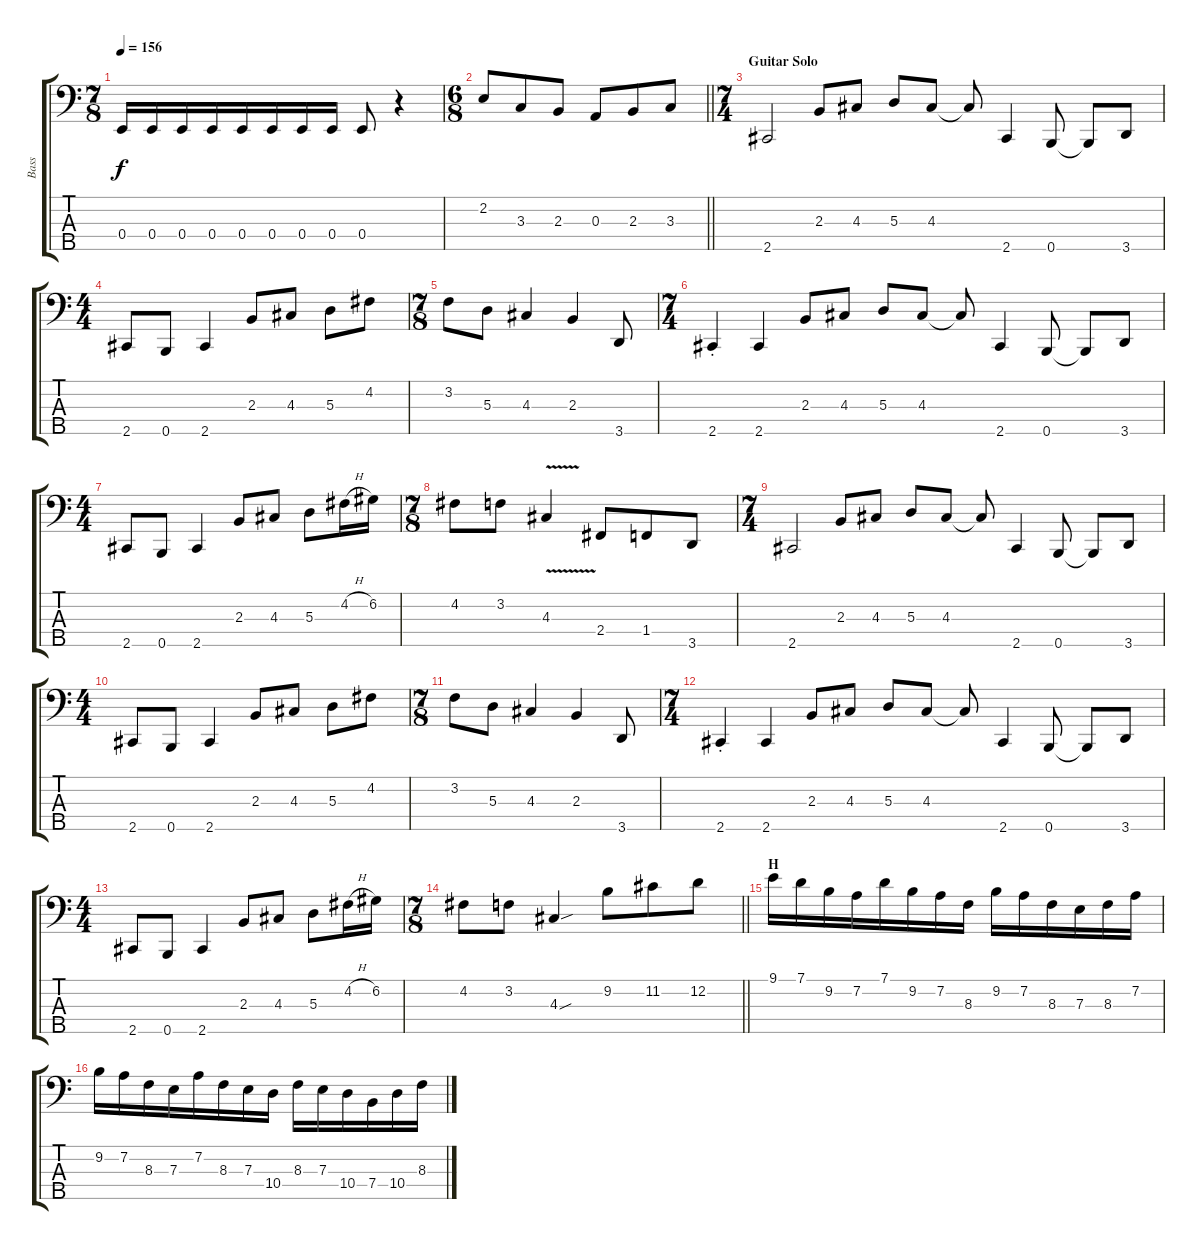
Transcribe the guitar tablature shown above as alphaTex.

\track ("Bass" "Bass") {instrument electricbasspick}
\staff {score tabs}
\tuning (G2 D2 A1 E1 B0) {hide}
\ts (7 8)
\tempo 156
\clef f4
\ks c
0.4.16{dy f} 0.4.16 0.4.16 0.4.16 0.4.16 0.4.16 0.4.16 0.4.16 0.4.8 r.4 |
\ts (6 8)
\barLineRight lightlight
2.2.8 3.3.8 2.3.8 0.3.8 2.3.8 3.3.8 |
\ts (7 4)
\section ("" "Guitar Solo")
2.5.2 2.3.8 4.3.8 5.3.8 4.3.8 4.3{t}.8 2.5.4 0.5.8 0.5{t}.8 3.5.8 |
\ts (4 4)
2.5.8 0.5.8 2.5.4 2.3.8 4.3.8 5.3.8 4.2.8 |
\ts (7 8)
3.2.8 5.3.8 4.3.4 2.3.4 3.5.8 |
\ts (7 4)
2.5{st}.4 2.5.4 2.3.8 4.3.8 5.3.8 4.3.8 4.3{t}.8 2.5.4 0.5.8 0.5{t}.8 3.5.8 |
\ts (4 4)
2.5.8 0.5.8 2.5.4 2.3.8 4.3.8 5.3.8 4.2{h}.16 6.2.16 |
\ts (7 8)
4.2.8 3.2.8 4.3{v}.4 2.4.8 1.4.8 3.5.8 |
\ts (7 4)
2.5.2 2.3.8 4.3.8 5.3.8 4.3.8 4.3{t}.8 2.5.4 0.5.8 0.5{t}.8 3.5.8 |
\ts (4 4)
2.5.8 0.5.8 2.5.4 2.3.8 4.3.8 5.3.8 4.2.8 |
\ts (7 8)
3.2.8 5.3.8 4.3.4 2.3.4 3.5.8 |
\ts (7 4)
2.5{st}.4 2.5.4 2.3.8 4.3.8 5.3.8 4.3.8 4.3{t}.8 2.5.4 0.5.8 0.5{t}.8 3.5.8 |
\ts (4 4)
2.5.8 0.5.8 2.5.4 2.3.8 4.3.8 5.3.8 4.2{h}.16 6.2.16 |
\ts (7 8)
\barLineRight lightlight
4.2.8 3.2.8 4.3{sou}.4 9.2.8 11.2.8 12.2.8 |
\section ("" "H")
9.1.16 7.1.16 9.2.16 7.2.16 7.1.16 9.2.16 7.2.16 8.3.16 9.2.16 7.2.16 8.3.16 7.3.16 8.3.16 7.2.16 |
9.2.16 7.2.16 8.3.16 7.3.16 7.2.16 8.3.16 7.3.16 10.4.16 8.3.16 7.3.16 10.4.16 7.4.16 10.4.16 8.3.16
